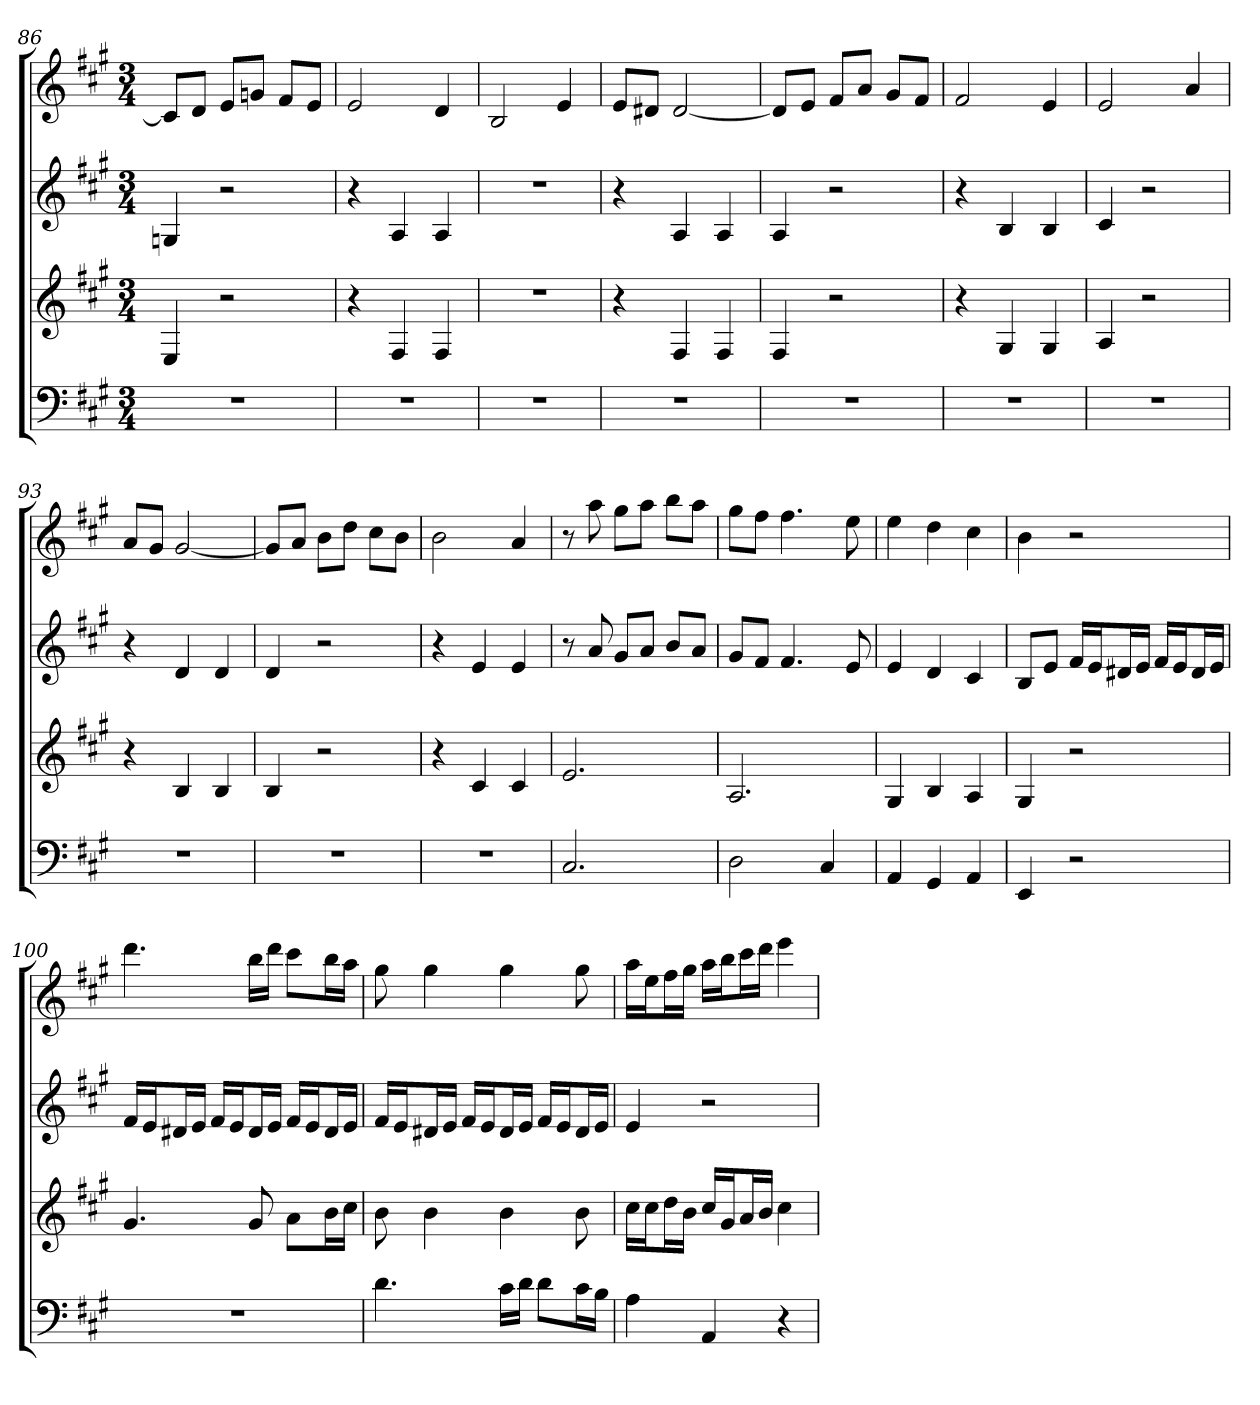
**kern	**kern	**kern	**kern
*part4	*part3	*part2	*part1
*staff4	*staff3	*staff2	*staff1
*k[f#c#g#]	*k[f#c#g#]	*k[f#c#g#]	*k[f#c#g#]
*A:	*A:	*A:	*A:
*M3/4	*M3/4	*M3/4	*M3/4
=86	=86	=86	=86
2.r	4E	4Gn	8c#L]
.	.	.	8dJ
.	2r	2r	8eL
.	.	.	8gnJ
.	.	.	8f#L
.	.	.	8eJ
=87	=87	=87	=87
2.r	4r	4r	2e
.	4F#	4A	.
.	4F#	4A	4d
=88	=88	=88	=88
2.r	2.r	2.r	2B
.	.	.	4e
=89	=89	=89	=89
2.r	4r	4r	8eL
.	.	.	8d#XJ
.	4F#	4A	[2d#
.	4F#	4A	.
=90	=90	=90	=90
2.r	4F#	4A	8d#L]
.	.	.	8eJ
.	2r	2r	8f#L
.	.	.	8aJ
.	.	.	8g#L
.	.	.	8f#J
=91	=91	=91	=91
2.r	4r	4r	2f#
.	4G#	4B	.
.	4G#	4B	4e
=92	=92	=92	=92
2.r	4A	4c#	2e
.	2r	2r	.
.	.	.	4a
=93	=93	=93	=93
2.r	4r	4r	8aL
.	.	.	8g#J
.	4B	4d	[2g#
.	4B	4d	.
=94	=94	=94	=94
2.r	4B	4d	8g#L]
.	.	.	8aJ
.	2r	2r	8bL
.	.	.	8ddJ
.	.	.	8cc#L
.	.	.	8bJ
=95	=95	=95	=95
2.r	4r	4r	2b
.	4c#	4e	.
.	4c#	4e	4a
=96	=96	=96	=96
2.C#	2.e	8r	8r
.	.	8a	8aa
.	.	8g#L	8gg#L
.	.	8aJ	8aaJ
.	.	8bL	8bbL
.	.	8aJ	8aaJ
=97	=97	=97	=97
2D	2.A	8g#L	8gg#L
.	.	8f#J	8ff#J
.	.	4.f#	4.ff#
4C#	.	.	.
.	.	8e	8ee
=98	=98	=98	=98
4AA	4G#	4e	4ee
4GG#	4B	4d	4dd
4AA	4A	4c#	4cc#
=99	=99	=99	=99
4EE	4G#	8BL	4b
.	.	8eJ	.
2r	2r	16f#LL	2r
.	.	16eJ	.
.	.	16d#XL	.
.	.	16eJJ	.
.	.	16f#LL	.
.	.	16eJ	.
.	.	16d#L	.
.	.	16eJJ	.
=100	=100	=100	=100
2.r	4.g#	16f#LL	4.ddd
.	.	16eJ	.
.	.	16d#XL	.
.	.	16eJJ	.
.	.	16f#LL	.
.	.	16eJ	.
.	8g#	16d#L	16bbLL
.	.	16eJJ	16dddJJ
.	8aL	16f#LL	8ccc#L
.	.	16eJ	.
.	16bL	16d#L	16bbL
.	16cc#JJ	16eJJ	16aaJJ
=101	=101	=101	=101
4.d	8b	16f#LL	8gg#
.	.	16eJ	.
.	4b	16d#XL	4gg#
.	.	16eJJ	.
.	.	16f#LL	.
.	.	16eJ	.
16c#LL	4b	16d#L	4gg#
16dJJ	.	16eJJ	.
8dL	.	16f#LL	.
.	.	16eJ	.
16c#L	8b	16d#L	8gg#
16BJJ	.	16eJJ	.
=102	=102	=102	=102
4A	16cc#LL	4e	16aaLL
.	16cc#J	.	16eeJ
.	16ddL	.	16ff#L
.	16bJJ	.	16gg#JJ
4AA	16cc#LL	2r	16aaLL
.	16g#J	.	16bbJ
.	16aL	.	16ccc#L
.	16bJJ	.	16dddJJ
4r	4cc#	.	4eee
=	=	=	=
*-	*-	*-	*-
